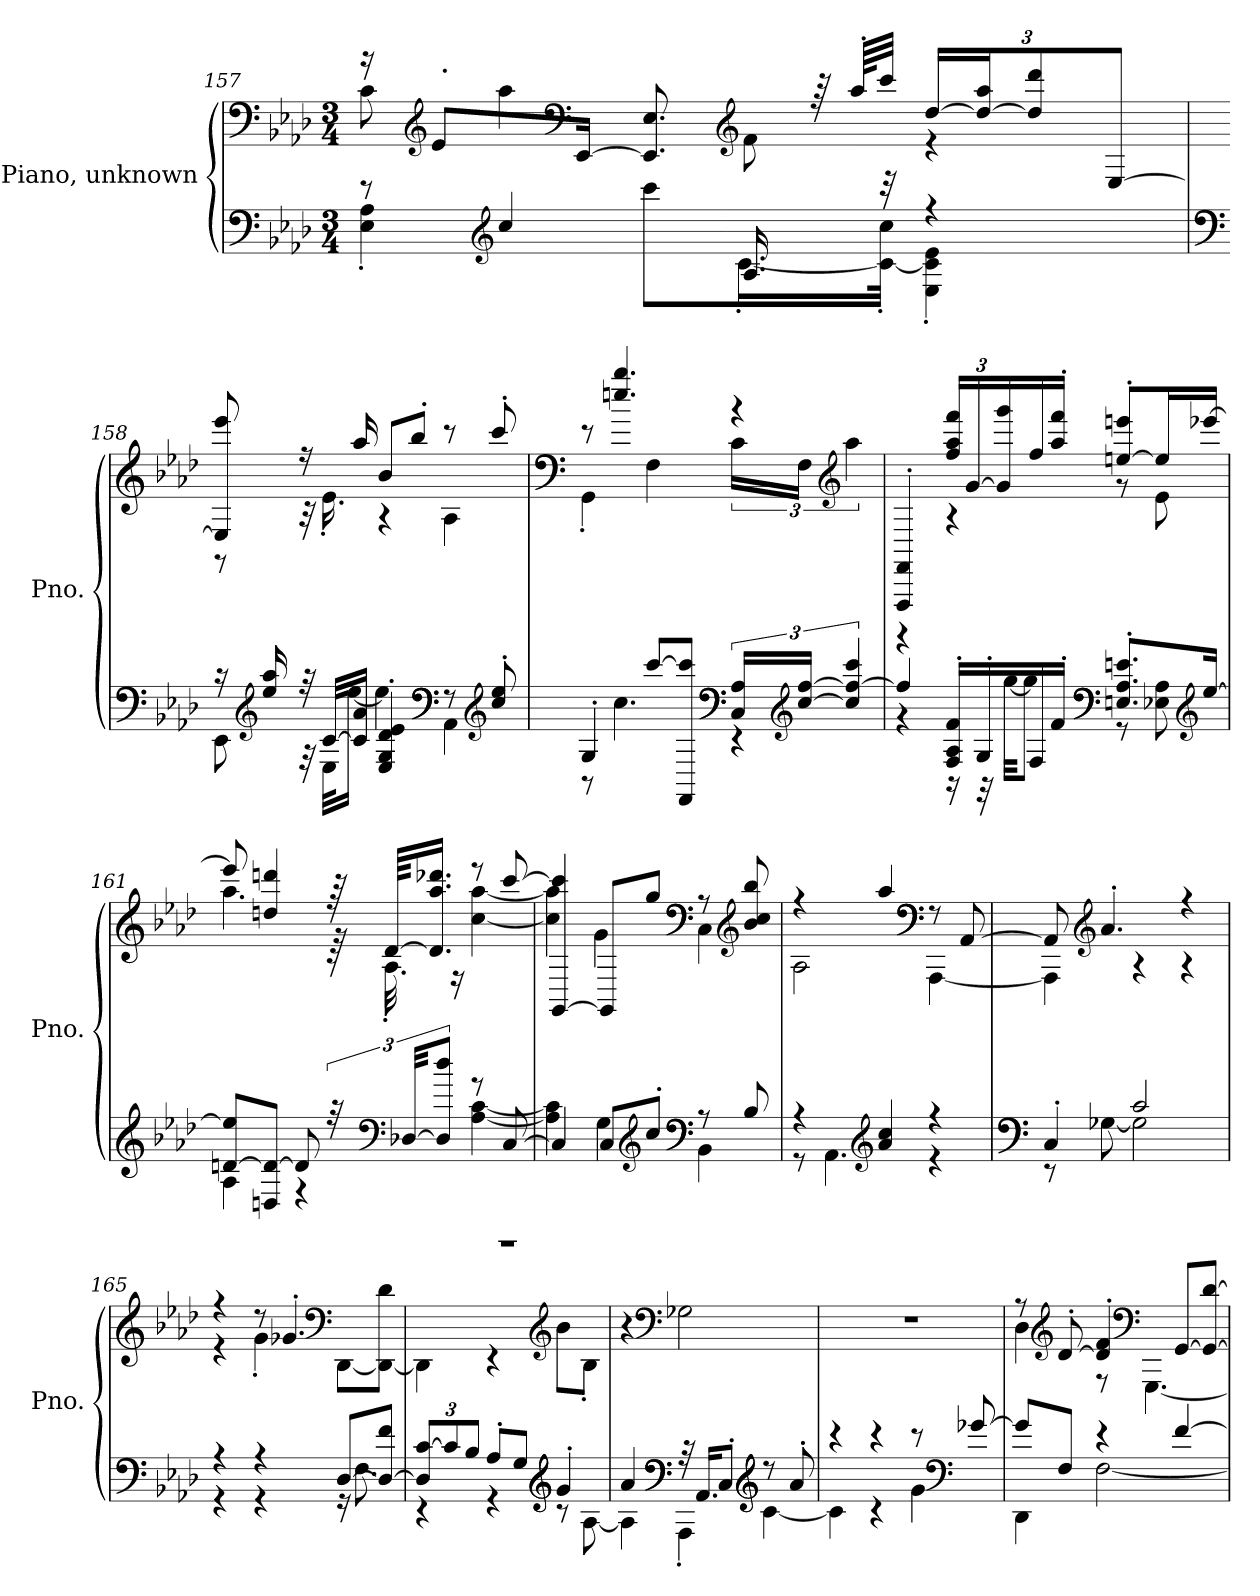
**kern	**kern
*part1	*part1
*staff2	*staff1
*I"Piano, unknown	*
*I'Pno.	*
!!LO:LB:g=z
*clefF4	*clefF4
*k[b-e-a-d-]	*k[b-e-a-d-]
*M3/4	*M3/4
=157	=157
*^	*^
8r	4E-\' 4A-\'	16r	8c\
*	*	*clefG2	*
.	.	8e-'/L	.
*clefG2	*	*	*
4cc/	.	.	4aa-\
*	*	*clefF4	*
.	.	[16EE-/Jk	.
.	8ccc\L	8.EE-/] 8.E-/	.
*	*	*clefG2	*
16.A-/	[16.c'\L	.	8f\
.	.	64r	.
.	.	64aa-'/KLLL	.
32r	32c\_' 32cc\'JJk	32ccc/JJJ	.
*	*	*Xbrackettup	*
4r	4E-\' 4c\]' 4e-\'	[24dd-/LL	4r
.	.	24dd-/_ 24aa-/J	.
.	.	12dd-/] 12ddd-/	.
.	.	[12E-/J	.
=158	=158	=158	=158
*clefF4	*	*	*
16r	8EE-\	8E-/] 8eee-/	8r
*clefG2	*	*	*
16ee-/ 16aa-/	.	.	.
32r	32r	16r	32r
[32c/KLL	32E-\KLL	.	16.e-'\
16c/] 16a-/JJ	[16ee-\JJ	16aa-/	.
4E-/' 4G/' 4d-/' 4e-/'	4ee-\]	8b-/L	4r
.	.	8bb-'/J	.
*clefF4	*	*	*
8r	4AA-\	8r	4A-\
*clefG2	*	*	*
8cc/' 8ee-/'	.	8ccc'/	.
!!LO:PB:g=z	!!
=159	=159	=159	=159
*	*	*clefF4	*
4G'/	8r	8r	4GG'\
.	4.cc\	4.een/ 4.bb-/	.
[8ccc/L	.	.	4F\
8FF/ 8ccc/]J	.	.	.
*clefF4	*	*	*
*	*	*	*brackettup
24C/ 24A-/LL	4r	4r	24c\LL
*clefG2	*	*	*
[24cc/ [24ff/JJ	.	.	24F\JJ
*	*	*clefG2	*
6cc/] 6ff/_ 6ccc/	.	.	6aa-\
=160	=160	=160	=160
4ff/]	4r	4FFF/' 4FF/'	4r
*	*	*Xbrackettup	*
16F/' 16A-/' 16f/'LL	16r	24ff/ 24aa-/ 24fff/LL	4r
.	.	[24g/	.
16G'/	32r	.	.
.	.	24g/] 24ggg/	.
.	[32gg\KKL	.	.
16F/	8gg\J]	16ff/	.
16f'/JJ	.	16aa-/' 16fff/'JJ	.
*clefF4	*	*	*
8.En/' 8.A-/' 8.en/'L	8r	[8een/' 8eeen/'L	8r
.	8E-X\ 8A-\	16ee/L]	8e-\
*clefG2	*	*	*
[16ee-/Jk	.	[16eee-X/JJ	.
!!LO:LB:g=z	!!
=161	=161	=161	=161
[8dn/ 8ee-/]L	4A-\	8eee-/]	4.aa-\
8Dn/ 8d/_J	.	4ddn/ 4dddn/	.
8d/]	4r	.	.
48r	.	64r	64r
.	.	[64d-/KKLL	32.A-'\
*clefF4	*	*	*
[48D-X/KKL	.	.	.
.	.	16.d-/] 16.aa-/ 16.ddd-X/JJ	.
12D-/] 12dd-/J	.	.	.
.	.	.	16r
8r	[4A-\ [4c\	8r	[4cc\ [4aa-\
[8C/	.	[8ccc/	.
=162	=162	=162	=162
4C/]	4A-\] 4c\]	[4GG/ 4ccc/]	4cc\] 4aa-\]
8C/L	4G\	8GG/L]	4g\
*clefG2	*	*	*
8cc'/J	.	8gg/J	.
*clefF4	*	*clefF4	*
8r	4BB-\	8r	4C\
*	*	*clefG2	*
8B-/	.	8b-/ 8cc/ 8bb-/	.
=163	=163	=163	=163
4r	8r	4r	2A-\
.	4.AA-\	.	.
*clefG2	*	*	*
4a-/ 4cc/	.	4aa-/	.
*	*	*clefF4	*
4r	4r	8r	[4AAA-\
.	.	[8AA-/	.
!!LO:LB:g=z	!!
=164	=164	=164	=164
*clefF4	*	*	*
4C'/	8r	8AA-/]	4AAA-\]
*	*	*clefG2	*
.	[8G-X\	4.a-'/	.
2c/	2G-\]	.	4r
.	.	4r	4r
=165	=165	=165	=165
4r	4r	4r	4r
4r	4r	8r	4g'\
.	.	4.g-X'/	.
*	*	*clefF4	*
[8D-/L	16r	.	[8DD-\L
.	8.F\	.	.
8D-/_ 8f/J	.	.	8DD-\_ 8d-\J
=166	=166	=166	=166
*Xbrackettup	*	*	*
12D-/] [12c/L	4r	2.r	4DD-\]
12c/]	.	.	.
12B-/J	.	.	.
8A-'/L	4r	.	4r
8G/J	.	.	.
*clefG2	*	*clefG2	*
4g'/	8r	.	8b-\L
.	[8A-\	.	8B-'\J
*	*	*v	*v
=167	=167	=167
4a-/	4A-\]	4r
*clefF4	*	*clefF4
32r	4AAA-'\	2G-X\
16.AA-/KL	.	.
8C'/J	.	.
*clefG2	*	*
8r	[4c\	.
8a-'/	.	.
!!LO:LB:g=z
=168	=168	=168
4r	4c\]	2.r
4r	4r	.
8r	4g\	.
*clefF4	*	*
[8g-X/	.	.
=169	=169	=169
*	*	*^
8g-/L]	4DD-\	8r	4D-\
*	*	*clefG2	*
8F/J	.	[8d-'/	.
4r	[2F\	4d-/]' 4f/'	8r
*	*	*clefF4	*
.	.	.	[4.GGG\
[4f/	.	[8GG/L	.
.	.	8GG/_ [8d-/J	.
*v	*v	*	*
*	*v	*v
=	=
*-	*-
